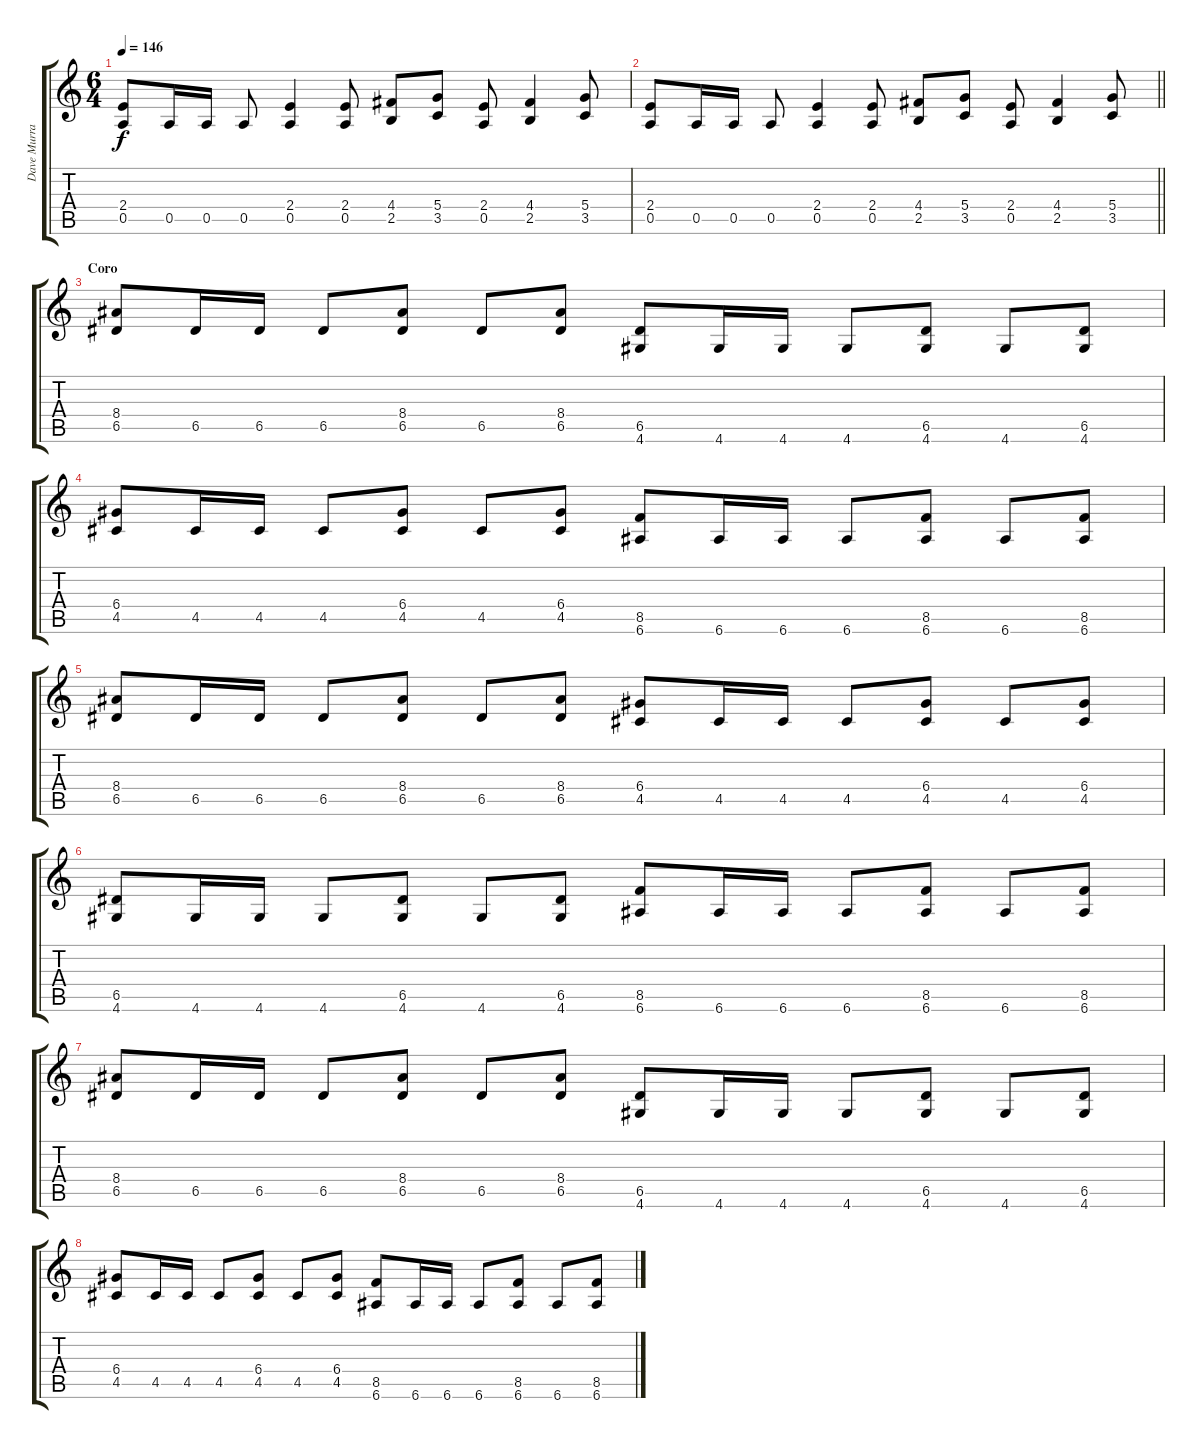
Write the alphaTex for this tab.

\track ("Dave Murray" "Dave Murra") {instrument distortionguitar}
\staff {score tabs}
\tuning (E4 B3 G3 D3 A2 E2) {hide}
\ts (6 4)
\tempo 146
\clef g2
\ks c
(2.4 0.5).8{dy f} 0.5.16 0.5.16 0.5.8 (2.4 0.5).4 (2.4 0.5).8 (4.4 2.5).8 (5.4 3.5).8 (2.4 0.5).8 (4.4 2.5).4 (5.4 3.5).8 |
\barLineRight lightlight
(2.4 0.5).8 0.5.16 0.5.16 0.5.8 (2.4 0.5).4 (2.4 0.5).8 (4.4 2.5).8 (5.4 3.5).8 (2.4 0.5).8 (4.4 2.5).4 (5.4 3.5).8 |
\section ("" "Coro")
(8.4 6.5).8 6.5.16 6.5.16 6.5.8 (8.4 6.5).8 6.5.8 (8.4 6.5).8 (6.5 4.6).8 4.6.16 4.6.16 4.6.8 (6.5 4.6).8 4.6.8 (6.5 4.6).8 |
(6.4 4.5).8 4.5.16 4.5.16 4.5.8 (6.4 4.5).8 4.5.8 (6.4 4.5).8 (8.5 6.6).8 6.6.16 6.6.16 6.6.8 (8.5 6.6).8 6.6.8 (8.5 6.6).8 |
(8.4 6.5).8 6.5.16 6.5.16 6.5.8 (8.4 6.5).8 6.5.8 (8.4 6.5).8 (6.4 4.5).8 4.5.16 4.5.16 4.5.8 (6.4 4.5).8 4.5.8 (6.4 4.5).8 |
(6.5 4.6).8 4.6.16 4.6.16 4.6.8 (6.5 4.6).8 4.6.8 (6.5 4.6).8 (8.5 6.6).8 6.6.16 6.6.16 6.6.8 (8.5 6.6).8 6.6.8 (8.5 6.6).8 |
(8.4 6.5).8 6.5.16 6.5.16 6.5.8 (8.4 6.5).8 6.5.8 (8.4 6.5).8 (6.5 4.6).8 4.6.16 4.6.16 4.6.8 (6.5 4.6).8 4.6.8 (6.5 4.6).8 |
(6.4 4.5).8 4.5.16 4.5.16 4.5.8 (6.4 4.5).8 4.5.8 (6.4 4.5).8 (8.5 6.6).8 6.6.16 6.6.16 6.6.8 (8.5 6.6).8 6.6.8 (8.5 6.6).8
